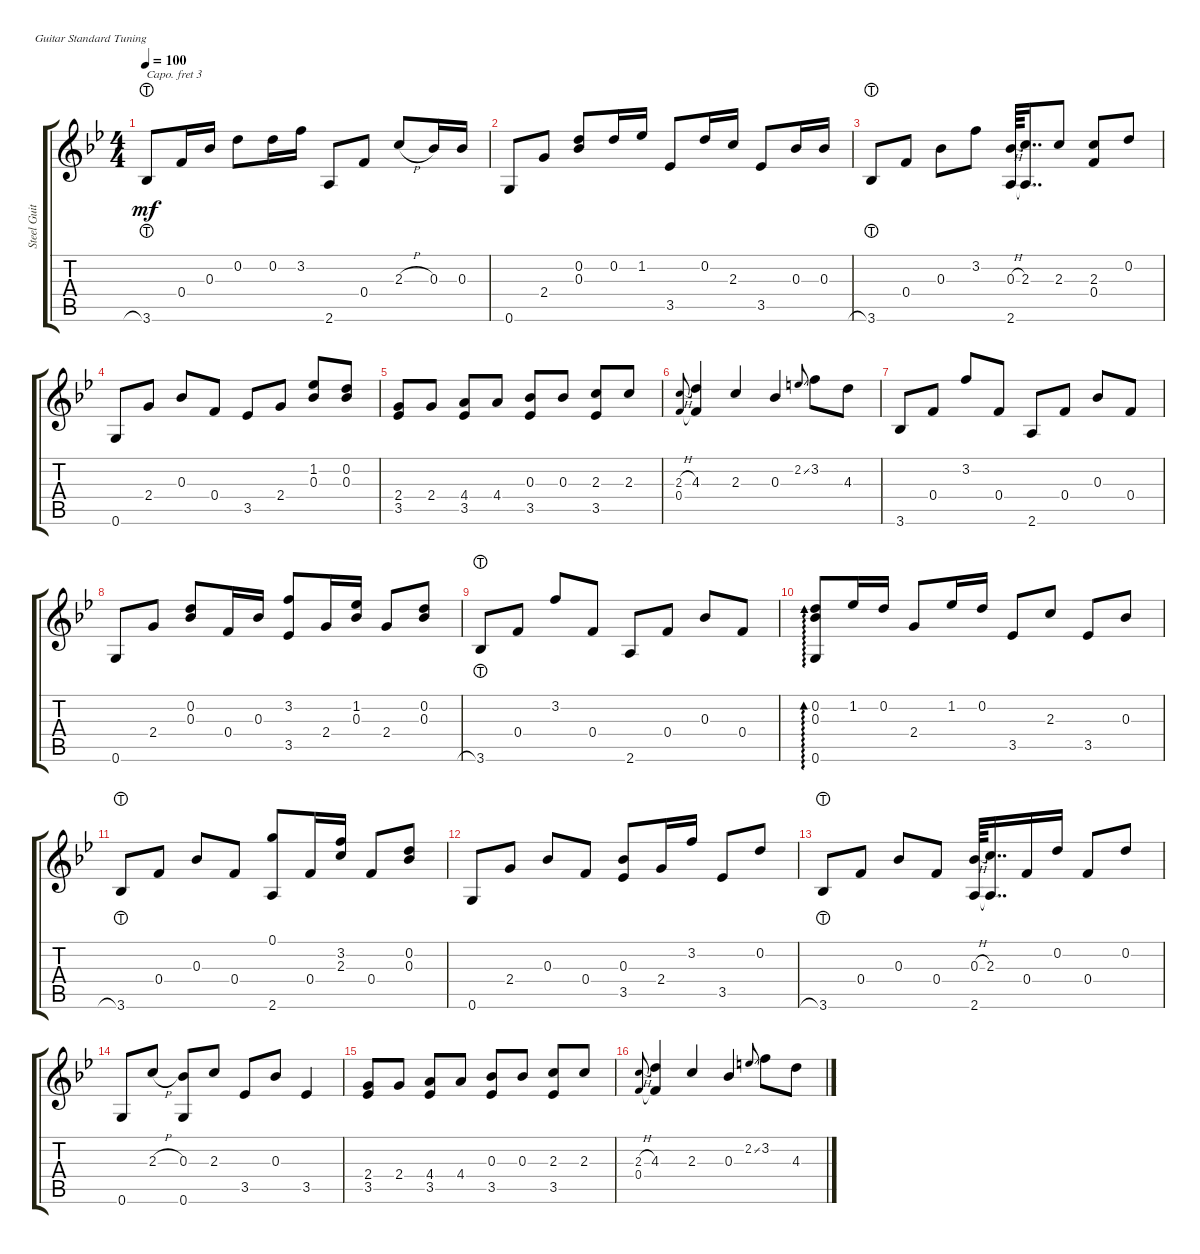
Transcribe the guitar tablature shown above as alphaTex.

\defaultSystemsLayout 4
\bracketExtendMode groupsimilarinstruments
\otherSystemsTrackNameOrientation horizontal
\track ("Steel Guitar" "Steel Guit") {instrument acousticguitarsteel}
\staff {score tabs}
\capo 3
\tuning (E4 B3 G3 D3 A2 E2)
\ts (4 4)
\tempo 100
\clef g2
\ks bb
3.6{lht acc forcenatural}.8{dy mf beam Up} 0.4{acc forcenatural}.16{beam Up} 0.3{acc forcenatural}.16{beam Up} 0.2{acc forcenatural}.8{beam Down} 0.2{acc forcenatural}.16{beam Down} 3.2{acc forcenatural}.16{beam Down} 2.6{acc #}.8{beam Up} 0.4{acc forcenatural}.8{beam Up} 2.3{h acc forcenatural}.8{beam Up} 0.3{acc forcenatural}.16{beam Up} 0.3{acc forcenatural}.16{beam Up} |
0.6{acc forcenatural}.8{beam Up} 2.4{acc forcenatural}.8{beam Up} (0.2{acc forcenatural} 0.3{acc forcenatural}).8{beam Up} 0.2{acc forcenatural}.16{beam Up} 1.2{acc forcenatural}.16{beam Up} 3.5{acc forcenatural}.8{beam Up} 0.2{acc forcenatural}.16{beam Up} 2.3{acc forcenatural}.16{beam Up} 3.5{acc forcenatural}.8{beam Up} 0.3{acc forcenatural}.16{beam Up} 0.3{acc forcenatural}.16{beam Up} |
3.6{lht acc forcenatural}.8{beam Up} 0.4{acc forcenatural}.8{beam Up} 0.3{acc forcenatural}.8{beam Down} 3.2{acc forcenatural}.8{beam Down} (0.3{h acc forcenatural} 2.6{acc #}).64{beam Up} (2.3{acc forcenatural} 2.6{t acc #}).16{dd beam Up} 2.3{acc forcenatural}.8{beam Up} (2.3{acc forcenatural} 0.4{acc forcenatural}).8{beam Up} 0.2{acc forcenatural}.8{beam Up} |
0.6{acc forcenatural}.8{beam Up} 2.4{acc forcenatural}.8{beam Up} 0.3{acc forcenatural}.8{beam Up} 0.4{acc forcenatural}.8{beam Up} 3.5{acc forcenatural}.8{beam Up} 2.4{acc forcenatural}.8{beam Up} (1.2{acc forcenatural} 0.3{acc forcenatural}).8{beam Up} (0.2{acc forcenatural} 0.3{acc forcenatural}).8{beam Up} |
(2.4{acc forcenatural} 3.5{acc forcenatural}).8{beam Up} 2.4{acc forcenatural}.8{beam Up} (4.4{acc #} 3.5{acc forcenatural}).8{beam Up} 4.4{acc #}.8{beam Up} (0.3{acc forcenatural} 3.5{acc forcenatural}).8{beam Up} 0.3{acc forcenatural}.8{beam Up} (2.3{acc forcenatural} 3.5{acc forcenatural}).8{beam Up} 2.3{acc forcenatural}.8{beam Up} |
(2.3{h acc forcenatural} 0.4{acc forcenatural}).8{gr onbeat beam Up} (4.3{acc forcenatural} 0.4{t acc forcenatural}).4{beam Up} 2.3{acc forcenatural}.4{beam Up} 0.3{acc forcenatural}.4{beam Up} 2.2{ss acc #}.8{gr onbeat beam Up} 3.2{acc forcenatural}.8{beam Down} 4.3{acc forcenatural}.8{beam Down} |
3.6{acc forcenatural}.8{beam Up} 0.4{acc forcenatural}.8{beam Up} 3.2{acc forcenatural}.8{beam Up} 0.4{acc forcenatural}.8{beam Up} 2.6{acc #}.8{beam Up} 0.4{acc forcenatural}.8{beam Up} 0.3{acc forcenatural}.8{beam Up} 0.4{acc forcenatural}.8{beam Up} |
0.6{acc forcenatural}.8{beam Up} 2.4{acc forcenatural}.8{beam Up} (0.2{acc forcenatural} 0.3{acc forcenatural}).8{beam Up} 0.4{acc forcenatural}.16{beam Up} 0.3{acc forcenatural}.16{beam Up} (3.2{acc forcenatural} 3.5{acc forcenatural}).8{beam Up} 2.4{acc forcenatural}.16{beam Up} (1.2{acc forcenatural} 0.3{acc forcenatural}).16{beam Up} 2.4{acc forcenatural}.8{beam Up} (0.2{acc forcenatural} 0.3{acc forcenatural}).8{beam Up} |
3.6{lht acc forcenatural}.8{beam Up} 0.4{acc forcenatural}.8{beam Up} 3.2{acc forcenatural}.8{beam Up} 0.4{acc forcenatural}.8{beam Up} 2.6{acc #}.8{beam Up} 0.4{acc forcenatural}.8{beam Up} 0.3{acc forcenatural}.8{beam Up} 0.4{acc forcenatural}.8{beam Up} |
(0.6{acc forcenatural} 0.2{acc forcenatural} 0.3{acc forcenatural}).8{ad 0 beam Up} 1.2{acc forcenatural}.16{beam Up} 0.2{acc forcenatural}.16{beam Up} 2.4{acc forcenatural}.8{beam Up} 1.2{acc forcenatural}.16{beam Up} 0.2{acc forcenatural}.16{beam Up} 3.5{acc forcenatural}.8{beam Up} 2.3{acc forcenatural}.8{beam Up} 3.5{acc forcenatural}.8{beam Up} 0.3{acc forcenatural}.8{beam Up} |
3.6{lht acc forcenatural}.8{beam Up} 0.4{acc forcenatural}.8{beam Up} 0.3{acc forcenatural}.8{beam Up} 0.4{acc forcenatural}.8{beam Up} (2.6{acc #} 0.1{acc forcenatural}).8{beam Up} 0.4{acc forcenatural}.16{beam Up} (3.2{acc forcenatural} 2.3{acc forcenatural}).16{beam Up} 0.4{acc forcenatural}.8{beam Up} (0.2{acc forcenatural} 0.3{acc forcenatural}).8{beam Up} |
0.6{acc forcenatural}.8{beam Up} 2.4{acc forcenatural}.8{beam Up} 0.3{acc forcenatural}.8{beam Up} 0.4{acc forcenatural}.8{beam Up} (0.3{acc forcenatural} 3.5{acc forcenatural}).8{beam Up} 2.4{acc forcenatural}.16{beam Up} 3.2{acc forcenatural}.16{beam Up} 3.5{acc forcenatural}.8{beam Up} 0.2{acc forcenatural}.8{beam Up} |
3.6{lht acc forcenatural}.8{beam Up} 0.4{acc forcenatural}.8{beam Up} 0.3{acc forcenatural}.8{beam Up} 0.4{acc forcenatural}.8{beam Up} (0.3{h acc forcenatural} 2.6{acc #}).64{beam Up} (2.3{acc forcenatural} 2.6{t acc #}).16{dd beam Up} 0.4{acc forcenatural}.16{beam Up} 0.2{acc forcenatural}.16{beam Up} 0.4{acc forcenatural}.8{beam Up} 0.2{acc forcenatural}.8{beam Up} |
0.6{acc forcenatural}.8{beam Up} 2.3{h acc forcenatural}.8{beam Up} (0.3{acc forcenatural} 0.6{acc forcenatural}).8{beam Up} 2.3{acc forcenatural}.8{beam Up} 3.5{acc forcenatural}.8{beam Up} 0.3{acc forcenatural}.8{beam Up} 3.5{acc forcenatural}.4{beam Up} |
(2.4{acc forcenatural} 3.5{acc forcenatural}).8{beam Up} 2.4{acc forcenatural}.8{beam Up} (4.4{acc #} 3.5{acc forcenatural}).8{beam Up} 4.4{acc #}.8{beam Up} (0.3{acc forcenatural} 3.5{acc forcenatural}).8{beam Up} 0.3{acc forcenatural}.8{beam Up} (2.3{acc forcenatural} 3.5{acc forcenatural}).8{beam Up} 2.3{acc forcenatural}.8{beam Up} |
(2.3{h acc forcenatural} 0.4{acc forcenatural}).8{gr onbeat beam Up} (4.3{acc forcenatural} 0.4{t acc forcenatural}).4{beam Up} 2.3{acc forcenatural}.4{beam Up} 0.3{acc forcenatural}.4{beam Up} 2.2{ss acc #}.8{gr onbeat beam Up} 3.2{acc forcenatural}.8{beam Down} 4.3{acc forcenatural}.8{beam Down}
